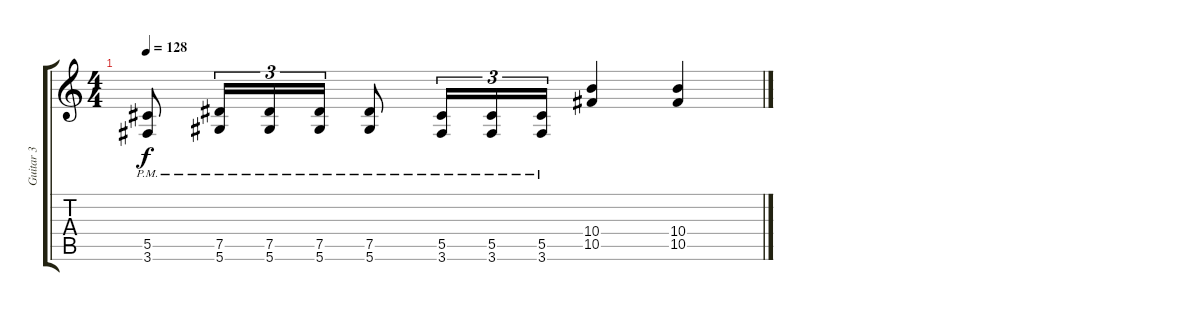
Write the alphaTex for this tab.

\track ("Guitar 3" "Guitar 3") {instrument overdrivenguitar}
\staff {score tabs}
\tuning (Eb4 Bb3 Gb3 Db3 Ab2 Eb2) {hide}
\ts (4 4)
\tempo 128
\clef g2
\ks c
(5.5{pm} 3.6{pm}).8{dy f} (7.5{pm} 5.6{pm}).16{tu (3 2)} (7.5{pm} 5.6{pm}).16{tu (3 2)} (7.5{pm} 5.6{pm}).16{tu (3 2)} (7.5{pm} 5.6{pm}).8 (5.5{pm} 3.6{pm}).16{tu (3 2)} (5.5{pm} 3.6{pm}).16{tu (3 2)} (5.5{pm} 3.6{pm}).16{tu (3 2)} (10.4 10.5).4 (10.4 10.5).4
